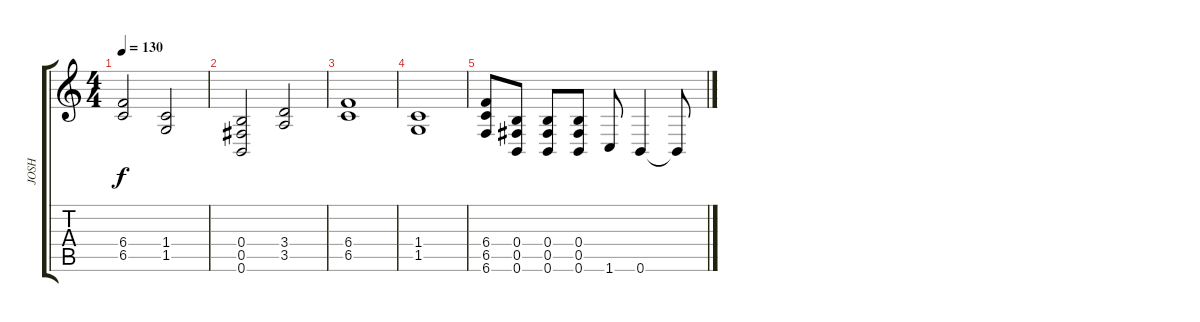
\track ("JOSH" "JOSH") {instrument overdrivenguitar}
\staff {score tabs}
\tuning (Db4 Ab3 E3 B2 Gb2 B1) {hide}
\ts (4 4)
\tempo 130
\clef g2
\ks c
(6.4 6.5).2{dy f} (1.4 1.5).2 |
(0.4 0.5 0.6).2 (3.4 3.5).2 |
(6.4 6.5).1 |
(1.4 1.5).1 |
(6.4 6.5 6.6).8 (0.4 0.5 0.6).8 (0.4 0.5 0.6).8 (0.4 0.5 0.6).8 1.6.8 0.6.4 0.6{t}.8
